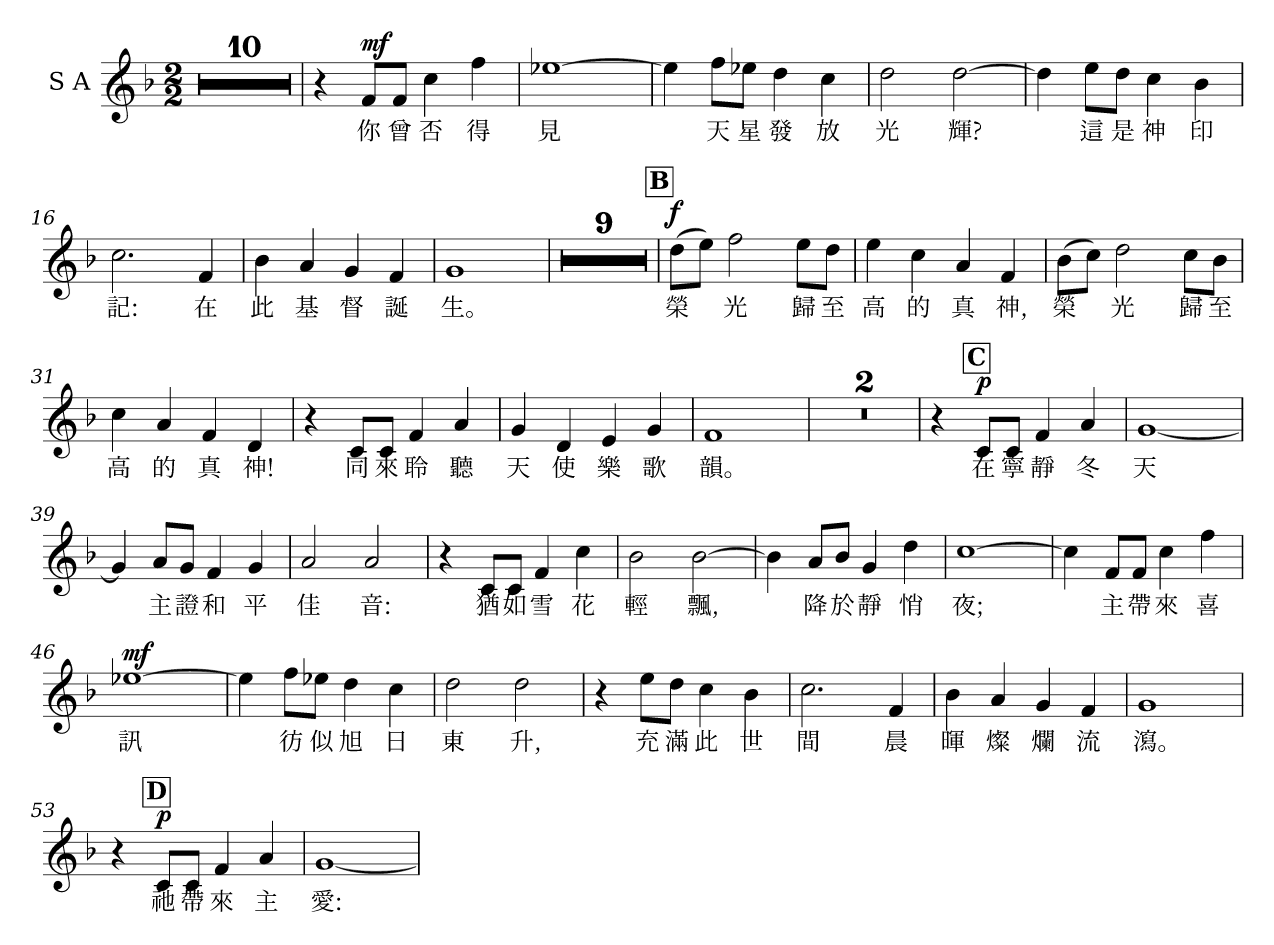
**kern	**text	**dynam
*part1	*part1	*part1
*staff1	*staff1	*staff1
*I"S A	*	*
*clefG2	*	*
*k[b-]	*	*
*M2/2	*	*
=1	=1	=1
1r	.	.
=2	=2	=2
1r	.	.
=3	=3	=3
1r	.	.
=4	=4	=4
1r	.	.
=5	=5	=5
1r	.	.
=6	=6	=6
1r	.	.
=7	=7	=7
1r	.	.
=8	=8	=8
1r	.	.
=9	=9	=9
1r	.	.
=10	=10	=10
1r	.	.
=11	=11	=11
4r	.	.
!	!LO:LY:b	!LO:DY:b
8f/L	你	mf
!	!LO:LY:b	!
8f/J	曾	.
!	!LO:LY:b	!
4cc\	否	.
!	!LO:LY:b	!
4ff\	得	.
=12	=12	=12
!	!LO:LY:b	!
[1ee-X	見	.
=13	=13	=13
4ee-\]	.	.
!	!LO:LY:b	!
8ff\L	天	.
!	!LO:LY:b	!
8ee-X\J	星	.
!	!LO:LY:b	!
4dd\	發	.
!	!LO:LY:b	!
4cc\	放	.
=14	=14	=14
!	!LO:LY:b	!
2dd\	光	.
!	!LO:LY:b	!
[2dd\	輝?	.
=15	=15	=15
4dd\]	.	.
!	!LO:LY:b	!
8ee\L	這	.
!	!LO:LY:b	!
8dd\J	是	.
!	!LO:LY:b	!
4cc\	神	.
!	!LO:LY:b	!
4b-\	印	.
=16	=16	=16
!	!LO:LY:b	!
2.cc\	記:	.
!	!LO:LY:b	!
4f/	在	.
=17	=17	=17
!	!LO:LY:b	!
4b-\	此	.
!	!LO:LY:b	!
4a/	基	.
!	!LO:LY:b	!
4g/	督	.
!	!LO:LY:b	!
4f/	誕	.
=18	=18	=18
!	!LO:LY:b	!
1g	生。	.
!!LO:LB:g=z
=19	=19	=19
1r	.	.
=20	=20	=20
1r	.	.
=21	=21	=21
1r	.	.
=22	=22	=22
1r	.	.
=23	=23	=23
1r	.	.
=24	=24	=24
1r	.	.
=25	=25	=25
1r	.	.
=26	=26	=26
1r	.	.
=27	=27	=27
1r	.	.
!!LO:REH:place=s1:a:B:fs=14:t=B
=28	=28	=28
!	!LO:LY:b	!LO:DY:b
(>8dd\L	榮	f
8ee\J)	.	.
!	!LO:LY:b	!
2ff\	光	.
!	!LO:LY:b	!
8ee\L	歸	.
!	!LO:LY:b	!
8dd\J	至	.
=29	=29	=29
!	!LO:LY:b	!
4ee\	高	.
!	!LO:LY:b	!
4cc\	的	.
!	!LO:LY:b	!
4a/	真	.
!	!LO:LY:b	!
4f/	神,	.
=30	=30	=30
!	!LO:LY:b	!
(>8b-\L	榮	.
8cc\J)	.	.
!	!LO:LY:b	!
2dd\	光	.
!	!LO:LY:b	!
8cc\L	歸	.
!	!LO:LY:b	!
8b-\J	至	.
=31	=31	=31
!	!LO:LY:b	!
4cc\	高	.
!	!LO:LY:b	!
4a/	的	.
!	!LO:LY:b	!
4f/	真	.
!	!LO:LY:b	!
4d/	神!	.
=32	=32	=32
4r	.	.
!	!LO:LY:b	!
8c/L	同	.
!	!LO:LY:b	!
8c/J	來	.
!	!LO:LY:b	!
4f/	聆	.
!	!LO:LY:b	!
4a/	聽	.
=33	=33	=33
!	!LO:LY:b	!
4g/	天	.
!	!LO:LY:b	!
4d/	使	.
!	!LO:LY:b	!
4e/	樂	.
!	!LO:LY:b	!
4g/	歌	.
=34	=34	=34
!	!LO:LY:b	!
1f	韻。	.
!!LO:LB:g=z
=35	=35	=35
1r	.	.
=36	=36	=36
1r	.	.
!!LO:REH:place=s1:a:B:fs=14:t=C:qo=1
=37	=37	=37
4r	.	.
!	!LO:LY:b	!LO:DY:b
8c/L	在	p
!	!LO:LY:b	!
8c/J	寧	.
!	!LO:LY:b	!
4f/	靜	.
!	!LO:LY:b	!
4a/	冬	.
=38	=38	=38
!	!LO:LY:b	!
[1g	天	.
=39	=39	=39
4g/]	.	.
!	!LO:LY:b	!
8a/L	主	.
!	!LO:LY:b	!
8g/J	證	.
!	!LO:LY:b	!
4f/	和	.
!	!LO:LY:b	!
4g/	平	.
=40	=40	=40
!	!LO:LY:b	!
2a/	佳	.
!	!LO:LY:b	!
2a/	音:	.
=41	=41	=41
4r	.	.
!	!LO:LY:b	!
8c/L	猶	.
!	!LO:LY:b	!
8c/J	如	.
!	!LO:LY:b	!
4f/	雪	.
!	!LO:LY:b	!
4cc\	花	.
=42	=42	=42
!	!LO:LY:b	!
2b-\	輕	.
!	!LO:LY:b	!
[2b-\	飄,	.
=43	=43	=43
4b-\]	.	.
!	!LO:LY:b	!
8a/L	降	.
!	!LO:LY:b	!
8b-/J	於	.
!	!LO:LY:b	!
4g/	靜	.
!	!LO:LY:b	!
4dd\	悄	.
=44	=44	=44
!	!LO:LY:b	!
[1cc	夜;	.
!!LO:LB:g=z
=45	=45	=45
4cc\]	.	.
!	!LO:LY:b	!
8f/L	主	.
!	!LO:LY:b	!
8f/J	帶	.
!	!LO:LY:b	!
4cc\	來	.
!	!LO:LY:b	!
4ff\	喜	.
=46	=46	=46
!	!LO:LY:b	!LO:DY:b
[1ee-X	訊	mf
=47	=47	=47
4ee-\]	.	.
!	!LO:LY:b	!
8ff\L	彷	.
!	!LO:LY:b	!
8ee-X\J	似	.
!	!LO:LY:b	!
4dd\	旭	.
!	!LO:LY:b	!
4cc\	日	.
=48	=48	=48
!	!LO:LY:b	!
2dd\	東	.
!	!LO:LY:b	!
2dd\	升,	.
=49	=49	=49
4r	.	.
!	!LO:LY:b	!
8ee\L	充	.
!	!LO:LY:b	!
8dd\J	滿	.
!	!LO:LY:b	!
4cc\	此	.
!	!LO:LY:b	!
4b-\	世	.
=50	=50	=50
!	!LO:LY:b	!
2.cc\	間	.
!	!LO:LY:b	!
4f/	晨	.
=51	=51	=51
!	!LO:LY:b	!
4b-\	暉	.
!	!LO:LY:b	!
4a/	燦	.
!	!LO:LY:b	!
4g/	爛	.
!	!LO:LY:b	!
4f/	流	.
=52	=52	=52
!	!LO:LY:b	!
1g	瀉。	.
!!LO:REH:place=s1:a:B:fs=14:t=D:qo=1
=53	=53	=53
4r	.	.
!	!LO:LY:b	!LO:DY:b
8c/L	祂	p
!	!LO:LY:b	!
8c/J	帶	.
!	!LO:LY:b	!
4f/	來	.
!	!LO:LY:b	!
4a/	主	.
!!LO:LB:g=z
=54	=54	=54
!	!LO:LY:b	!
[1g	愛:	.
=	=	=
*-	*-	*-
